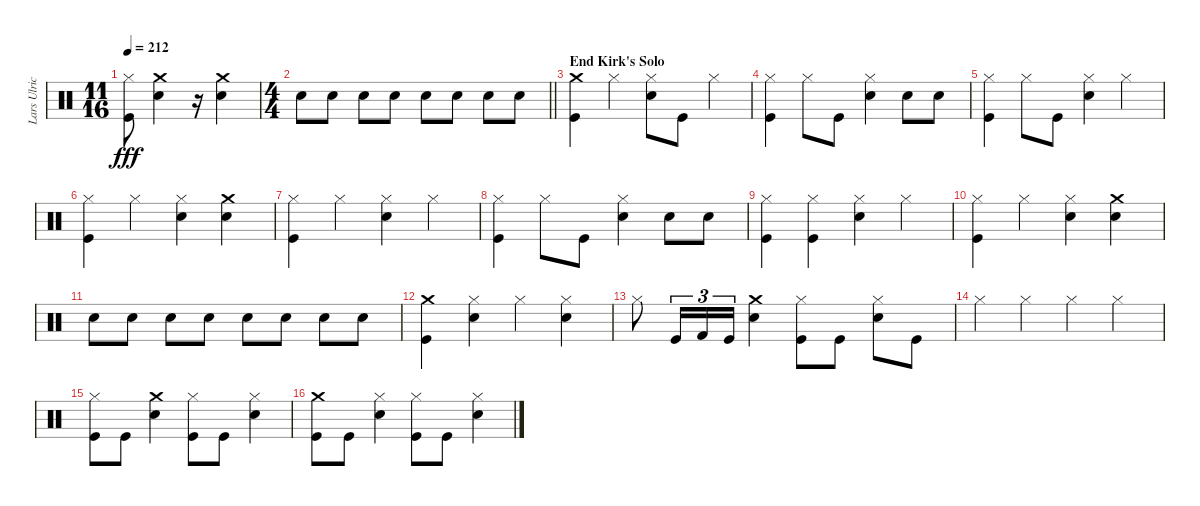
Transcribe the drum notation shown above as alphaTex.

\track ("Lars Ulrich" "Lars Ulric") {instrument percussion}
\staff {score}
\articulation defaults
\ts (11 16)
\tempo 212
\clef neutral
\ks c
("Hi-Hat (closed)" "Kick (hit)").8{dy fff} ("Snare (hit) 2" "Crash medium (hit)").4 r.16 ("Snare (hit) 2" "Crash medium (hit)").4 |
\ts (4 4)
\barLineRight lightlight "Snare (hit) 2".8 "Snare (hit) 2".8 "Snare (hit) 2".8 "Snare (hit) 2".8 "Snare (hit) 2".8 "Snare (hit) 2".8 "Snare (hit) 2".8 "Snare (hit) 2".8
|
\section ("" "End Kirk's Solo")
("Kick (hit)" "Crash medium (hit)").4 "Hi-Hat (closed)".4 ("Snare (hit) 2" "Hi-Hat (closed)").8 "Kick (hit)".8 "Hi-Hat (closed)".4 |
("Kick (hit)" "Hi-Hat (closed)").4 "Hi-Hat (closed)".8 "Kick (hit)".8 ("Hi-Hat (closed)" "Snare (hit) 2").4 "Snare (hit) 2".8 "Snare (hit) 2".8 |
("Hi-Hat (closed)" "Kick (hit)").4 "Hi-Hat (closed)".8 "Kick (hit)".8 ("Snare (hit) 2" "Hi-Hat (closed)").4 "Hi-Hat (closed)".4 |
("Kick (hit)" "Hi-Hat (closed)").4 "Hi-Hat (closed)".4 ("Hi-Hat (closed)" "Snare (hit) 2").4 ("Snare (hit) 2" "Crash medium (hit)").4 |
("Kick (hit)" "Hi-Hat (closed)").4 "Hi-Hat (closed)".4 ("Snare (hit) 2" "Hi-Hat (closed)").4 "Hi-Hat (closed)".4 |
("Kick (hit)" "Hi-Hat (closed)").4 "Hi-Hat (closed)".8 "Kick (hit)".8 ("Snare (hit) 2" "Hi-Hat (closed)").4 "Snare (hit) 2".8 "Snare (hit) 2".8 |
("Kick (hit)" "Hi-Hat (closed)").4 ("Kick (hit)" "Hi-Hat (closed)").4 ("Snare (hit) 2" "Hi-Hat (closed)").4 "Hi-Hat (closed)".4 |
("Kick (hit)" "Hi-Hat (closed)").4 "Hi-Hat (closed)".4 ("Snare (hit) 2" "Hi-Hat (closed)").4 ("Snare (hit) 2" "Crash medium (hit)").4 |
"Snare (hit) 2".8 "Snare (hit) 2".8 "Snare (hit) 2".8 "Snare (hit) 2".8 "Snare (hit) 2".8 "Snare (hit) 2".8 "Snare (hit) 2".8 "Snare (hit) 2".8 |
("Kick (hit)" "Crash medium (hit)").4 ("Hi-Hat (closed)" "Snare (hit) 2").4 "Hi-Hat (closed)".4 ("Snare (hit) 2" "Hi-Hat (closed)").4 |
"Hi-Hat (closed)".8 "Kick (hit)".16{tu (3 2)} "Kick (hit) 2".16{tu (3 2)} "Kick (hit)".16{tu (3 2)} ("Snare (hit) 2" "Crash medium (hit)").4 ("Kick (hit)" "Hi-Hat (closed)").8 "Kick (hit)".8 ("Snare (hit) 2" "Hi-Hat (closed)").8 "Kick (hit)".8 |
"Hi-Hat (closed)".4 "Hi-Hat (closed)".4 "Hi-Hat (closed)".4 "Hi-Hat (closed)".4 |
("Kick (hit)" "Hi-Hat (closed)").8 "Kick (hit)".8 ("Snare (hit) 2" "Crash medium (hit)").4 ("Hi-Hat (closed)" "Kick (hit)").8 "Kick (hit)".8 ("Snare (hit) 2" "Hi-Hat (closed)").4 |
("Kick (hit)" "Crash medium (hit)").8 "Kick (hit)".8 ("Snare (hit) 2" "Hi-Hat (closed)").4 ("Kick (hit)" "Hi-Hat (closed)").8 "Kick (hit)".8 ("Snare (hit) 2" "Hi-Hat (closed)").4
